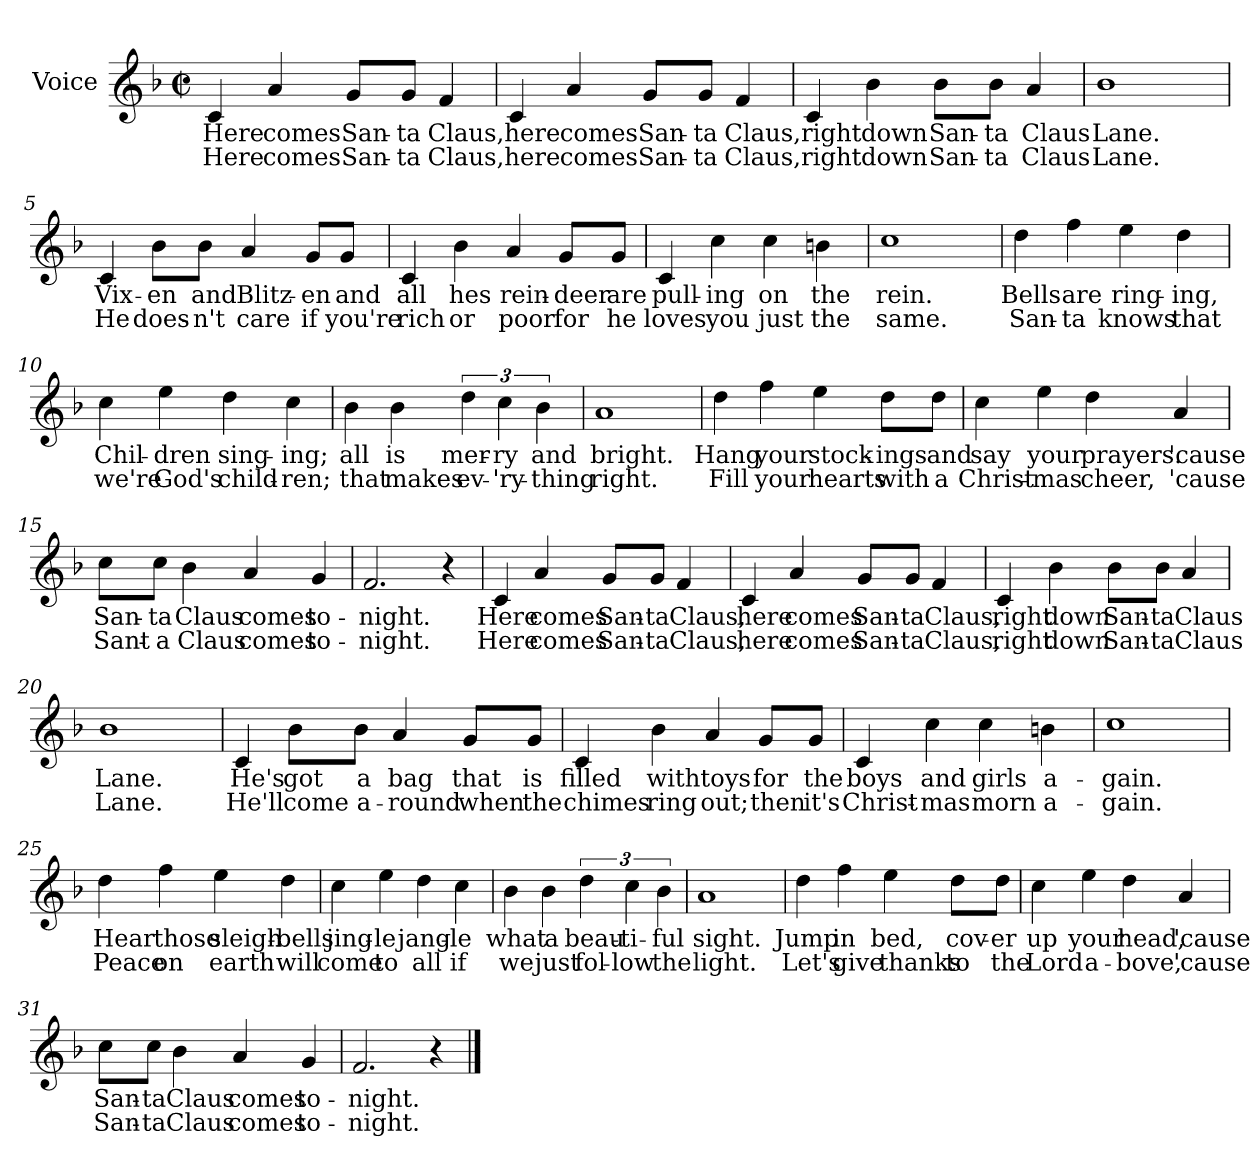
**kern	**text	**text
*part1	*part1	*part1
*staff1	*staff1	*staff1
*I"Voice	*	*
*I'Vo.	*	*
*clefG2	*	*
*k[b-]	*	*
*F:	*	*
*M2/2	*	*
*met(c|)	*	*
=1	=1	=1
4c/	Here	Here
4a/	comes	comes
8g/L	San-	San-
8g/J	-ta	-ta
4f/	Claus,	Claus,
=2	=2	=2
4c/	here	here
4a/	comes	comes
8g/L	San-	San-
8g/J	-ta	-ta
4f/	Claus,	Claus,
=3	=3	=3
4c/	right	right
4b-\	down	down
8b-\L	San-	San-
8b-\J	-ta	-ta
4a/	Claus	Claus
=4	=4	=4
1b-	Lane.	Lane.
!!LO:LB:g=z
=5	=5	=5
4c/	Vix-	He
8b-\L	-en	does-
8b-\J	and	-n't
4a/	Blitz-	care
8g/L	-en	if
8g/J	and	you're
=6	=6	=6
4c/	all	rich
4b-\	hes	or
4a/	rein-	poor
8g/L	-deer	for
8g/J	are	he
=7	=7	=7
4c/	pull-	loves
4cc\	-ing	you
4cc\	on	just
4bn\	the	the
=8	=8	=8
1cc	rein.	same.
!!LO:LB:g=z
=9	=9	=9
4dd\	Bells	San-
4ff\	are	-ta
4ee\	ring-	knows
4dd\	-ing,	that
=10	=10	=10
4cc\	Chil-	we're
4ee\	-dren	God's
4dd\	sing-	child-
4cc\	-ing;	-ren;
=11	=11	=11
4b-\	all	that
4b-\	is	makes
6dd\	mer-	ev-
6cc\	-ry	-'ry-
6b-\	and	-thing
=12	=12	=12
1a	bright.	right.
!!LO:LB:g=z
=13	=13	=13
4dd\	Hang	Fill
4ff\	your	your
4ee\	stock-	hearts
8dd\L	-ings	with
8dd\J	and	a
=14	=14	=14
4cc\	say	Christ-
4ee\	your	-mas
4dd\	prayers.	cheer,
4a/	'cause	'cause
=15	=15	=15
8cc\L	San-	Sant-
8cc\J	-ta	-a
4b-\	Claus	Claus
4a/	comes	comes
4g/	to-	to-
=16	=16	=16
2.f/	-night.	-night.
4r	.	.
!!LO:LB:g=z
=17	=17	=17
4c/	Here	Here
4a/	comes	comes
8g/L	San-	San-
8g/J	-ta	-ta
4f/	Claus,	Claus,
=18	=18	=18
4c/	here	here
4a/	comes	comes
8g/L	San-	San-
8g/J	-ta	-ta
4f/	Claus,	Claus,
=19	=19	=19
4c/	right	right
4b-\	down	down
8b-\L	San-	San-
8b-\J	-ta	-ta
4a/	Claus	Claus
=20	=20	=20
1b-	Lane.	Lane.
!!LO:LB:g=z
=21	=21	=21
4c/	He's	He'll
8b-\L	got	come
8b-\J	a	a-
4a/	bag	-round
8g/L	that	when
8g/J	is	the
=22	=22	=22
4c/	filled	chimes
4b-\	with	ring
4a/	toys	out;
8g/L	for	then
8g/J	the	it's
=23	=23	=23
4c/	boys	Christ-
4cc\	and	-mas
4cc\	girls	morn
4bn\	a-	a-
=24	=24	=24
1cc	-gain.	-gain.
!!LO:LB:g=z
=25	=25	=25
4dd\	Hear	Peace
4ff\	those	on
4ee\	sleigh-	earth
4dd\	bells	will
=26	=26	=26
4cc\	jing-	come
4ee\	-le	to
4dd\	jang-	all
4cc\	-le	if
=27	=27	=27
4b-\	what	we
4b-\	a	just
6dd\	beau-	fol-
6cc\	-ti-	-low
6b-\	-ful	the
=28	=28	=28
1a	sight.	light.
!!LO:LB:g=z
=29	=29	=29
4dd\	Jump	Let's
4ff\	in	give
4ee\	bed,	thanks
8dd\L	cov-	to
8dd\J	-er	the
=30	=30	=30
4cc\	up	Lord
4ee\	your	a-
4dd\	head,	-bove,
4a/	'cause	'cause
=31	=31	=31
8cc\L	San-	San-
8cc\J	-ta	-ta
4b-\	Claus	Claus
4a/	comes	comes
4g/	to-	to-
=32	=32	=32
2.f/	-night.	-night.
4r	.	.
==	==	==
*-	*-	*-
